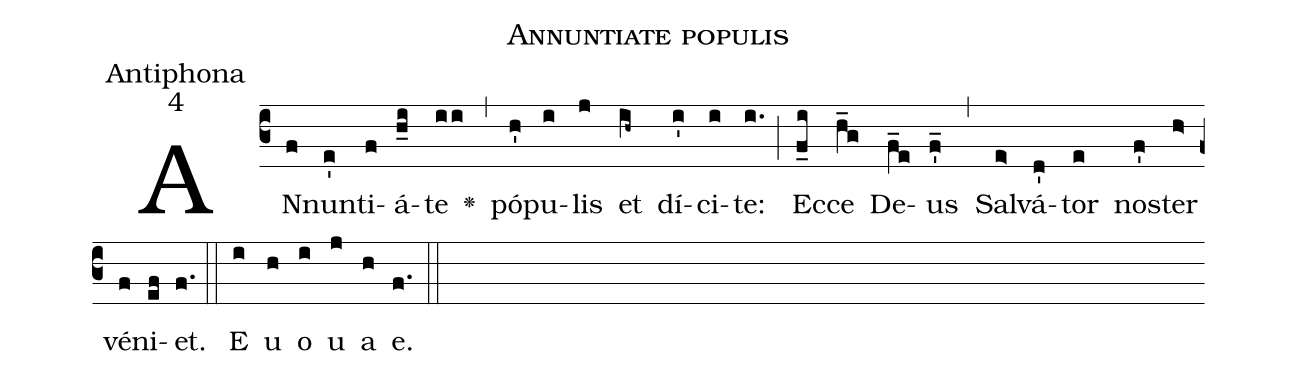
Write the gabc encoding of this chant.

name:Annuntiate populis;
office-part:Antiphona;
mode:4;
%%
(c3) AN(f)nun(e')ti(f)á(h_i)te(ii) <v>\greheightstar</v>(,) pó(h')pu(i)lis(j) et(ih~) dí(i')ci(i)te:(i.) (;) Ec(f_i)ce(h_g) De(f_e)us(f_') (,) Sal(e>)vá(d')tor(e) nos(f')ter(h>) vé(f)ni(ef)et.(f.) (::)
<eu>E(i) u(h) o(i) u(j) a(h) e.</eu>(f.) (::)
